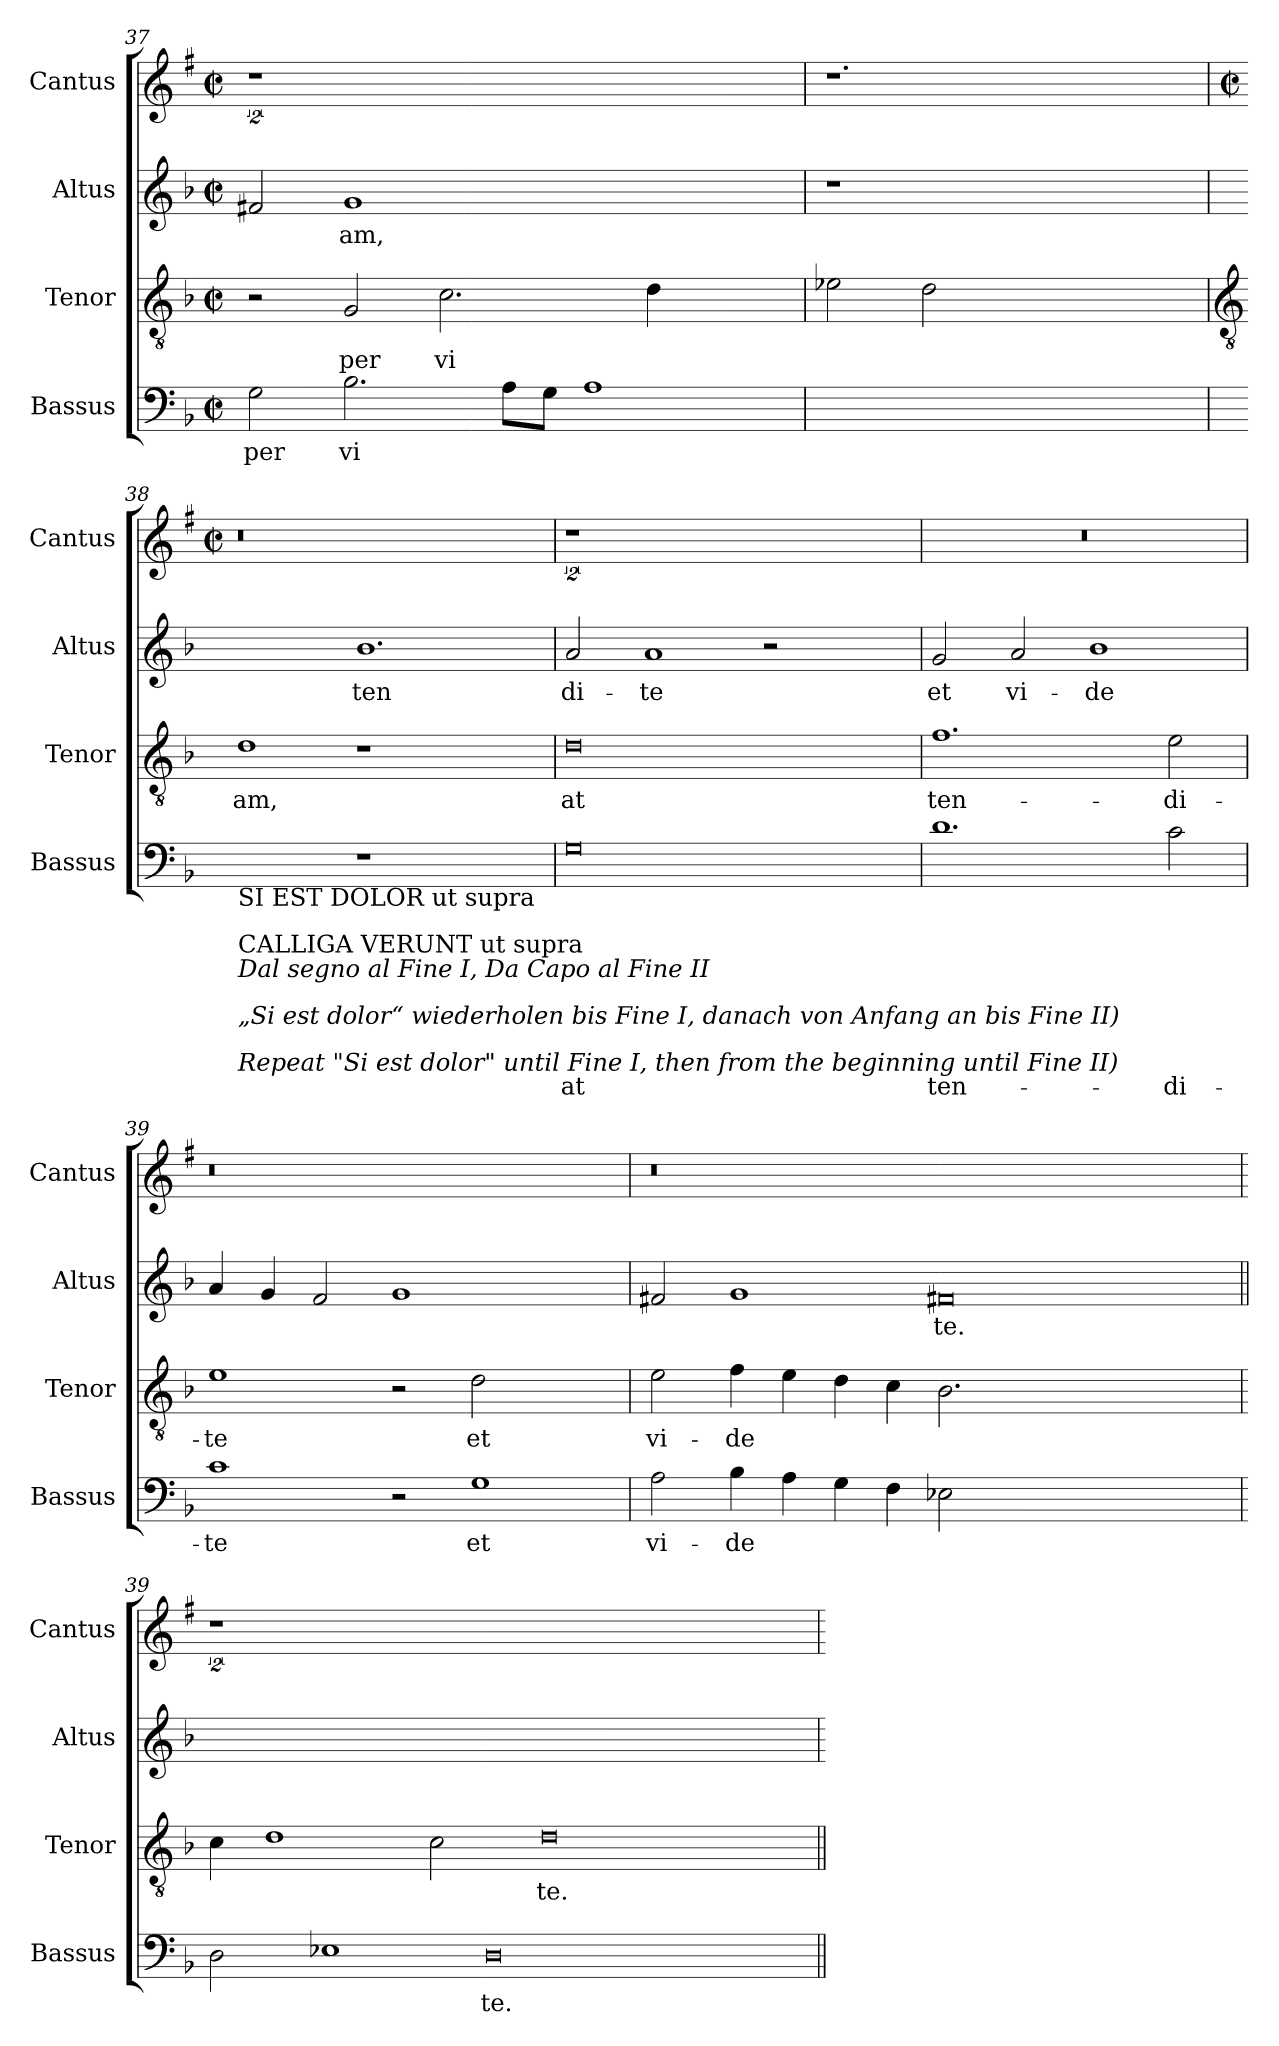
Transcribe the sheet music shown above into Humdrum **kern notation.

**kern	**text	**kern	**text	**kern	**text	**kern
*part4	*part4	*part3	*part3	*part2	*part2	*part1
*staff4	*staff4	*staff3	*staff3	*staff2	*staff2	*staff1
*I"Bassus	*	*I"Tenor	*	*I"Altus	*	*I"Cantus
*I'Bassus	*	*I'Tenor	*	*I'Altus	*	*I'Cantus
*clefF4	*	*clefGv2	*	*clefG2	*	*clefG2
*	*	*	*	*	*	*ITrd1c2
*k[b-]	*	*k[b-]	*	*k[b-]	*	*k[b-]
*F:	*	*F:	*	*F:	*	*F:
*M4/2	*	*M4/2	*	*M4/2	*	*M4/2
*met(c|)	*	*met(c|)	*	*met(c|)	*	*met(c|)
=37	=37	=37	=37	=37	=37	=37
!	!LO:LY:b	!	!	!	!	!
2G	per	2r	.	2f#X	.	2%5r
!	!LO:LY:b	!	!LO:LY:b	!	!LO:LY:b	!
2.B-	vi	2G	per	1g	am,	.
!	!	!	!LO:LY:b	!	!	!
.	.	2.c	vi	.	.	.
8AL	.	.	.	.	.	.
8GJ	.	.	.	.	.	.
1A	.	.	.	1ryy	.	.
.	.	4d	.	.	.	.
.	.	2ryy	.	.	.	.
!!LO:LB:g=z
=37	=37	=37	=37	=37	=37	=37
!	!LO:LY:b	!	!	!	!	!
[1Gyy	am,	2e-X	.	1r	.	1.r
.	.	2d	.	.	.	.
!	!	!	!	!	!LO:LY:b	!
1ryy	.	1ryy	.	[1gyy	at	.
.	.	.	.	.	.	2ryy
!!LO:LB:g=z
=38	=38	=38	=38	=38	=38	=38
*	*	*clefGv2	*	*	*	*
*	*	*	*	*	*	*M4/2
*	*	*	*	*	*	*met(c|)
!LO:TX:b:t=SI EST DOLOR ut supra \n\nCALLIGA VERUNT ut supra	!	!	!	!	!	!
!LO:TX:b:i:t=Dal segno al Fine I, Da Capo al Fine II\n\n„Si est dolor“ wiederholen bis Fine I, danach von Anfang an bis Fine II)\n\nRepeat "Si est dolor" until Fine I, then from the beginning until Fine II)	!	!	!	!	!	!
!	!	!	!LO:LY:b	!	!	!
1Gyy]	.	1d	am,	1gyy]	.	0r
!	!	!	!	!	!LO:LY:b	!
1r	.	1r	.	1.b-	ten	.
2ryy	.	2ryy	.	.	.	2ryy
=39	=39	=39	=39	=39	=39	=39
!	!LO:LY:b	!	!LO:LY:b	!	!LO:LY:b	!
0G	at	0d	at	2a	di-	2%5r
!	!	!	!	!	!LO:LY:b	!
.	.	.	.	1a	-te	.
.	.	.	.	2r	.	.
2ryy	.	2ryy	.	2ryy	.	.
=39	=39	=39	=39	=39	=39	=39
!	!LO:LY:b	!	!LO:LY:b	!	!LO:LY:b	!
1.d	ten-	1.f	ten-	2g	et	0r
!	!	!	!	!	!LO:LY:b	!
.	.	.	.	2a	vi-	.
!	!	!	!	!	!LO:LY:b	!
.	.	.	.	1b-	-de	.
!	!LO:LY:b	!	!LO:LY:b	!	!	!
2c	-di-	2e	-di-	.	.	.
=39	=39	=39	=39	=39	=39	=39
!	!LO:LY:b	!	!LO:LY:b	!	!	!
1c	-te	1e	-te	4a	.	0r
.	.	.	.	4g	.	.
.	.	.	.	2f	.	.
2r	.	2r	.	1g	.	.
!	!LO:LY:b	!	!LO:LY:b	!	!	!
1G	et	2d	et	.	.	.
.	.	2ryy	.	2ryy	.	2ryy
=39	=39	=39	=39	=39	=39	=39
!	!LO:LY:b	!	!LO:LY:b	!	!	!
2A	vi-	2e	vi-	2f#X	.	0r
!	!LO:LY:b	!	!LO:LY:b	!	!	!
4B-	-de	4f	-de	1g	.	.
4A	.	4e	.	.	.	.
4G	.	4d	.	.	.	.
4F	.	4c	.	.	.	.
!	!	!	!	!	!LO:LY:b	!
2E-X	.	2.B-	.	0f#X	te.	.
1.ryy	.	.	.	.	.	1.ryy
.	.	1ryy	.	.	.	.
.	.	4ryy	.	.	.	.
=39	=39	=39	=39	=39||	=39	=39
2D	.	4c	.	0ryy	.	2%7r
.	.	1d	.	.	.	.
1E-X	.	.	.	.	.	.
.	.	2c	.	.	.	.
!	!LO:LY:b	!	!	!	!	!
0D	te.	.	.	.	.	.
!	!	!	!LO:LY:b	!	!	!
.	.	0d	te.	.	.	.
.	.	.	.	1..ryy	.	.
4ryy	.	.	.	.	.	4ryy
=||	=	=||	=	=	=	=
*-	*-	*-	*-	*-	*-	*-
